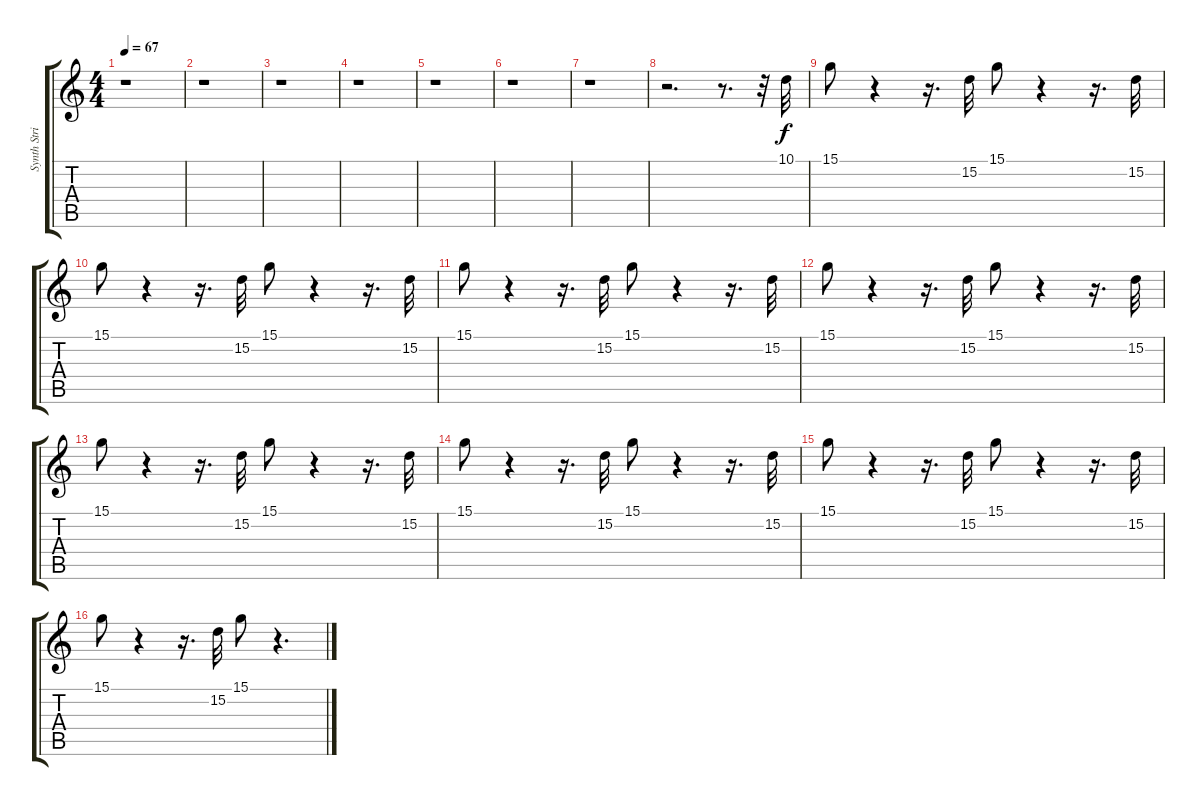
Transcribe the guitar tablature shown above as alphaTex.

\track ("Synth String" "Synth Stri") {instrument synthstrings1}
\staff {score tabs}
\tuning (E4 B3 G3 D3 A2 E2) {hide}
\ts (4 4)
\tempo 67
\clef g2
\ks c
r.1{dy f} |
r.1 |
r.1 |
r.1 |
r.1 |
r.1 |
r.1 |
r.2{d} r.8{d} r.32 10.1.32 |
15.1.8 r.4 r.16{d} 15.2.32 15.1.8 r.4 r.16{d} 15.2.32 |
15.1.8 r.4 r.16{d} 15.2.32 15.1.8 r.4 r.16{d} 15.2.32 |
15.1.8 r.4 r.16{d} 15.2.32 15.1.8 r.4 r.16{d} 15.2.32 |
15.1.8 r.4 r.16{d} 15.2.32 15.1.8 r.4 r.16{d} 15.2.32 |
15.1.8 r.4 r.16{d} 15.2.32 15.1.8 r.4 r.16{d} 15.2.32 |
15.1.8 r.4 r.16{d} 15.2.32 15.1.8 r.4 r.16{d} 15.2.32 |
15.1.8 r.4 r.16{d} 15.2.32 15.1.8 r.4 r.16{d} 15.2.32 |
15.1.8 r.4 r.16{d} 15.2.32 15.1.8 r.4{d}
